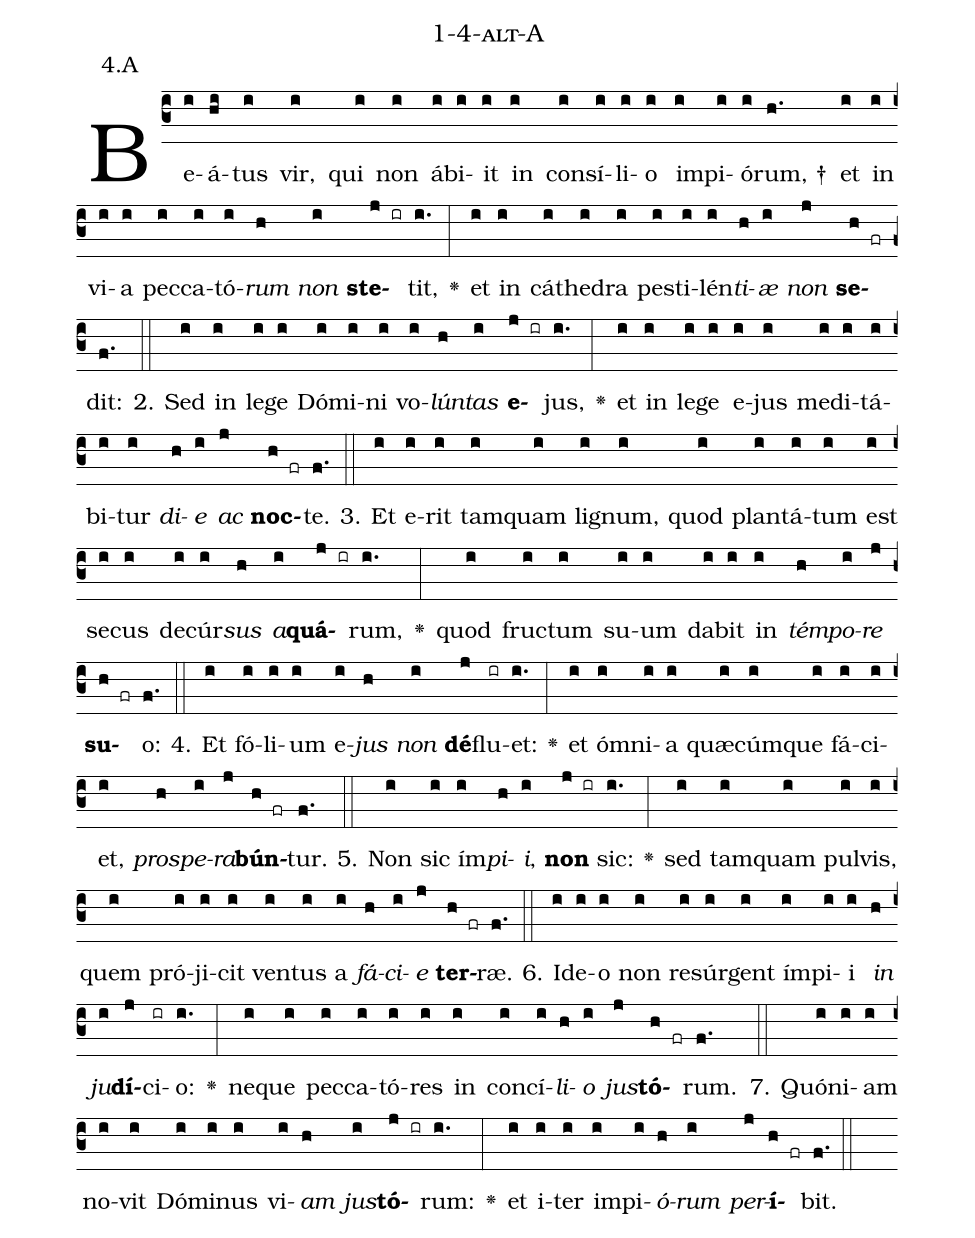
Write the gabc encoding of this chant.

name: 1-4-alt-A;
annotation: 4.A;
%%
(c3)Be(i)á(hi)tus(i) vir,(i) qui(i) non(i) áb(i)i(i)it(i) in(i) con(i)sí(i)li(i)o(i) im(i)pi(i)ó(i)rum, †(h.) et(i) in(i) vi(i)a(i) pec(i)ca(i)tó(i)<i>rum</i>(h) <i>non</i>(i) <b>ste</b>(j ir)tit,(i.) <v>\greheightstar</v>(:) et(i) in(i) cá(i)the(i)dra(i) pes(i)ti(i)lén(i)<i>ti</i>(h)<i>æ</i>(i) <i>non</i>(j) <b>se</b>(h fr)dit:(f.) (::)
2. Sed(i) in(i) le(i)ge(i) Dó(i)mi(i)ni(i) vo(i)<i>lún</i>(h)<i>tas</i>(i) <b>e</b>(j ir)jus,(i.) <v>\greheightstar</v>(:) et(i) in(i) le(i)ge(i) e(i)jus(i) me(i)di(i)tá(i)bi(i)tur(i) <i>di</i>(h)<i>e</i>(i) <i>ac</i>(j) <b>noc</b>(h fr)te.(f.) (::)
3. Et(i) e(i)rit(i) tam(i)quam(i) li(i)gnum,(i) quod(i) plan(i)tá(i)tum(i) est(i) se(i)cus(i) de(i)cúr(i)<i>sus</i>(h) <i>a</i>(i)<b>quá</b>(j ir)rum,(i.) <v>\greheightstar</v>(:) quod(i) fruc(i)tum(i) su(i)um(i) da(i)bit(i) in(i) <i>tém</i>(h)<i>po</i>(i)<i>re</i>(j) <b>su</b>(h fr)o:(f.) (::)
4. Et(i) fó(i)li(i)um(i) e(i)<i>jus</i>(h) <i>non</i>(i) <b>dé</b>(j)flu(ir)et:(i.) <v>\greheightstar</v>(:) et(i) óm(i)ni(i)a(i) quæ(i)cúm(i)que(i) fá(i)ci(i)et,(i) <i>pro</i>(h)<i>spe</i>(i)<i>ra</i>(j)<b>bún</b>(h fr)tur.(f.) (::)
5. Non(i) sic(i) ím(i)<i>pi</i>(h)<i>i</i>,(i) <b>non</b>(j ir) sic:(i.) <v>\greheightstar</v>(:) sed(i) tam(i)quam(i) pul(i)vis,(i) quem(i) pró(i)ji(i)cit(i) ven(i)tus(i) a(i) <i>fá</i>(h)<i>ci</i>(i)<i>e</i>(j) <b>ter</b>(h fr)ræ.(f.) (::)
6. Id(i)e(i)o(i) non(i) re(i)súr(i)gent(i) ím(i)pi(i)i(i) <i>in</i>(h) <i>ju</i>(i)<b>dí</b>(j)ci(ir)o:(i.) <v>\greheightstar</v>(:) ne(i)que(i) pec(i)ca(i)tó(i)res(i) in(i) con(i)cí(i)<i>li</i>(h)<i>o</i>(i) <i>jus</i>(j)<b>tó</b>(h fr)rum.(f.) (::)
7. Quón(i)i(i)am(i) no(i)vit(i) Dó(i)mi(i)nus(i) vi(i)<i>am</i>(h) <i>jus</i>(i)<b>tó</b>(j ir)rum:(i.) <v>\greheightstar</v>(:) et(i) i(i)ter(i) im(i)pi(i)<i>ó</i>(h)<i>rum</i>(i) <i>per</i>(j)<b>í</b>(h fr)bit.(f.) (::)
